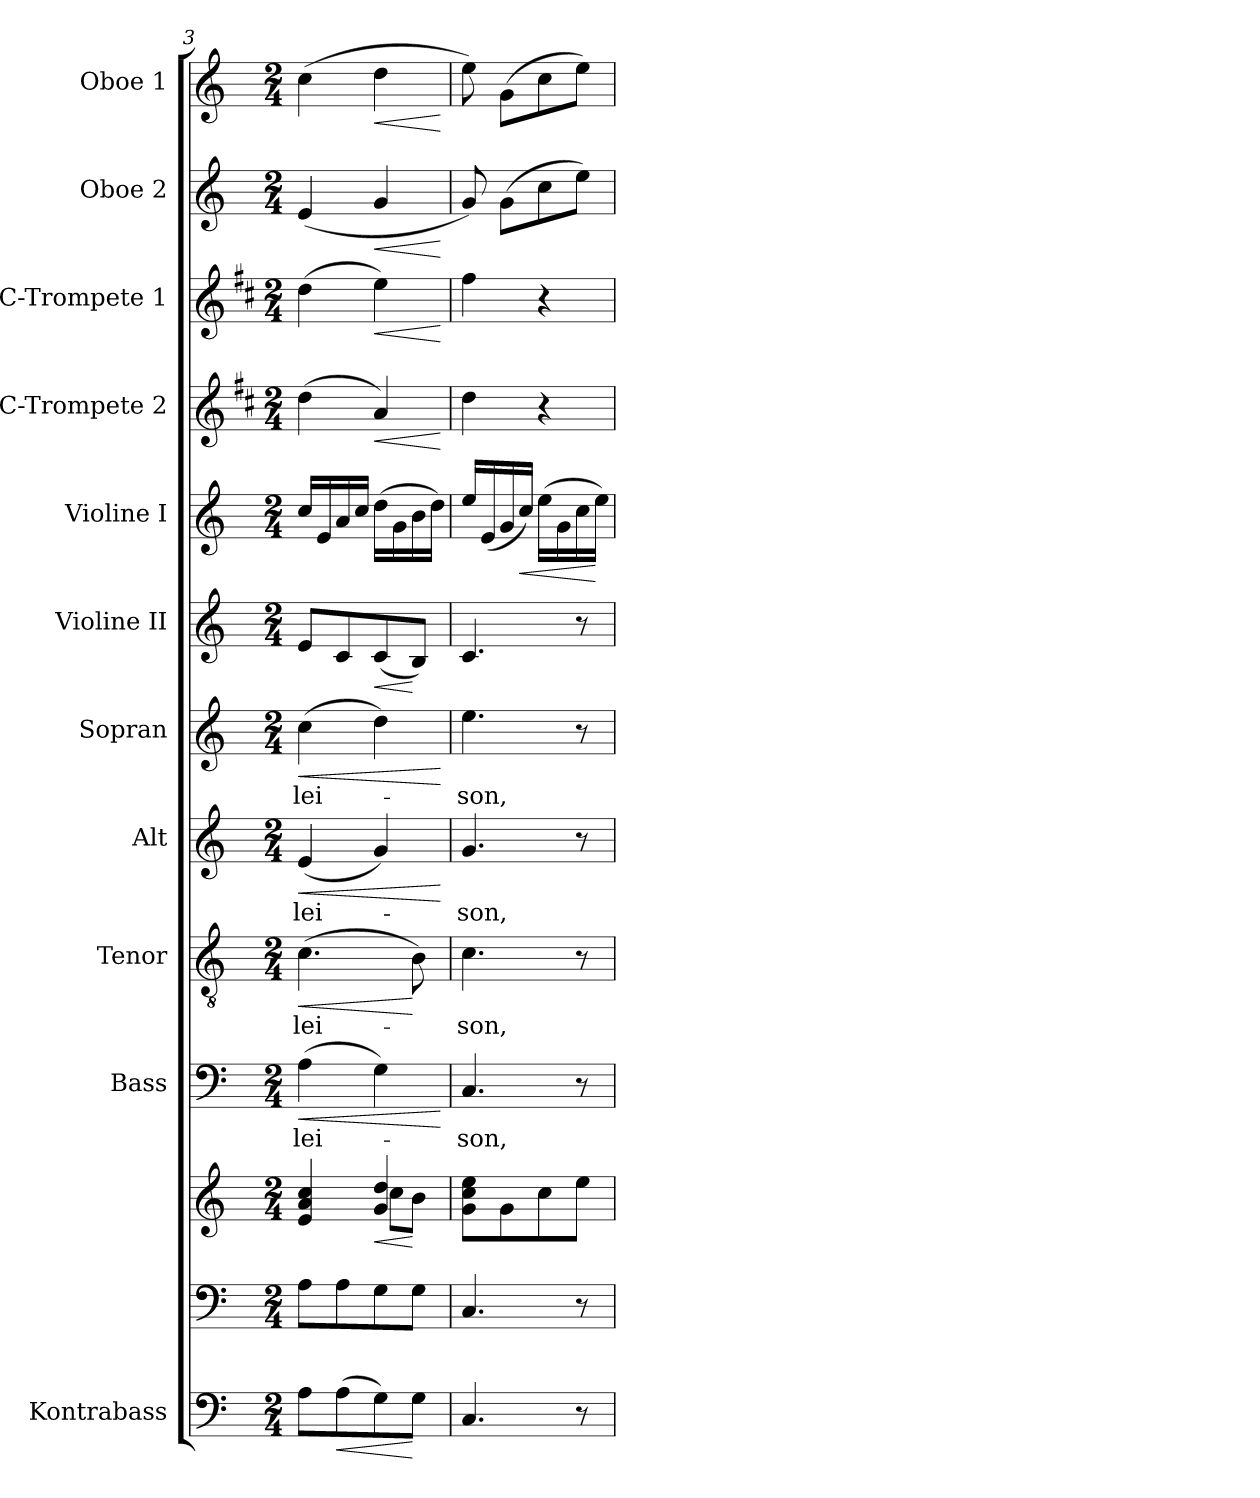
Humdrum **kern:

**kern	**dynam	**kern	**kern	**dynam	**kern	**text	**dynam	**kern	**text	**dynam	**kern	**text	**dynam	**kern	**text	**dynam	**kern	**dynam	**kern	**dynam	**kern	**dynam	**kern	**dynam	**kern	**dynam	**kern	**dynam
*part12	*part12	*part11	*part11	*part11	*part10	*part10	*part10	*part9	*part9	*part9	*part8	*part8	*part8	*part7	*part7	*part7	*part6	*part6	*part5	*part5	*part4	*part4	*part3	*part3	*part2	*part2	*part1	*part1
*staff13	*staff13	*staff12	*staff11	*staff11/12	*staff10	*staff10	*staff10	*staff9	*staff9	*staff9	*staff8	*staff8	*staff8	*staff7	*staff7	*staff7	*staff6	*staff6	*staff5	*staff5	*staff4	*staff4	*staff3	*staff3	*staff2	*staff2	*staff1	*staff1
*I"Kontrabass	*	*	*	*	*I"Bass	*	*	*I"Tenor	*	*	*I"Alt	*	*	*I"Sopran	*	*	*I"Violine II	*	*I"Violine I	*	*I"C-Trompete 2	*	*I"C-Trompete 1	*	*I"Oboe 2	*	*I"Oboe 1	*
*I'Kb.	*	*	*	*	*I'B.	*	*	*I'T.	*	*	*I'A.	*	*	*I'S.	*	*	*I'Vl. II	*	*I'Vl. I	*	*I'C Trp. 2	*	*I'C Trp. 1	*	*I'Ob. 2	*	*I'Ob. 1	*
*clefF4	*	*clefF4	*clefG2	*	*clefF4	*	*	*clefGv2	*	*	*clefG2	*	*	*clefG2	*	*	*clefG2	*	*clefG2	*	*clefG2	*	*clefG2	*	*clefG2	*	*clefG2	*
*ITrd7c12	*	*	*	*	*	*	*	*	*	*	*	*	*	*	*	*	*	*	*	*	*ITrd1c2	*	*ITrd1c2	*	*	*	*	*
*k[]	*	*k[]	*k[]	*	*k[]	*	*	*k[]	*	*	*k[]	*	*	*k[]	*	*	*k[]	*	*k[]	*	*k[]	*	*k[]	*	*k[]	*	*k[]	*
*C:	*	*C:	*C:	*	*C:	*	*	*C:	*	*	*C:	*	*	*C:	*	*	*C:	*	*C:	*	*C:	*	*C:	*	*C:	*	*C:	*
*M2/4	*	*M2/4	*M2/4	*	*M2/4	*	*	*M2/4	*	*	*M2/4	*	*	*M2/4	*	*	*M2/4	*	*M2/4	*	*M2/4	*	*M2/4	*	*M2/4	*	*M2/4	*
=3	=3	=3	=3	=3	=3	=3	=3	=3	=3	=3	=3	=3	=3	=3	=3	=3	=3	=3	=3	=3	=3	=3	=3	=3	=3	=3	=3	=3
*	*	*	*^	*	*	*	*	*	*	*	*	*	*	*	*	*	*	*	*	*	*	*	*	*	*	*	*	*
!	!	!	!	!	!	!	!LO:LY:b	!LO:HP:b	!	!LO:LY:b	!LO:HP:b	!	!LO:LY:b	!LO:HP:b	!	!LO:LY:b	!LO:HP:b	!	!	!	!	!	!	!	!	!	!	!	!
8AA\L	.	8A\L	4e/ 4a/ 4cc/	4ryy	.	(>4A\	-lei-	<	(>4.c\	-lei-	<	(<4e/	-lei-	<	(>4cc\	-lei-	<	8e/L	.	16cc/LL	.	(>4cc\	.	(>4cc\	.	(<4e/	.	(>4cc\	.
.	.	.	.	.	.	.	.	.	.	.	.	.	.	.	.	.	.	.	.	16e/	.	.	.	.	.	.	.	.	.
!	!LO:HP:b	!	!	!	!	!	!	!	!	!	!	!	!	!	!	!	!	!	!	!	!	!	!	!	!	!	!	!	!
(>8AA\	<	8A\	.	.	.	.	.	.	.	.	.	.	.	.	.	.	.	8c/	.	16a/	.	.	.	.	.	.	.	.	.
.	.	.	.	.	.	.	.	.	.	.	.	.	.	.	.	.	.	.	.	16cc/JJ	.	.	.	.	.	.	.	.	.
!	!	!	!	!	!LO:HP:b	!	!	!	!	!	!	!	!	!	!	!	!	!	!LO:HP:b	!	!	!	!LO:HP:b	!	!LO:HP:b	!	!LO:HP:b	!	!LO:HP:b
8GG\)	.	8G\	4g/ 4dd/	8cc\L	<	4G\)	.	.	.	.	.	4g/)	.	.	4dd\)	.	.	(<8c/	<	(>16dd\LL	.	4g/)	<	4dd\)	<	4g/	<	4dd\	<
.	.	.	.	.	.	.	.	.	.	.	.	.	.	.	.	.	.	.	.	16g\	.	.	.	.	.	.	.	.	.
8GG\J	[	8G\J	.	8b\J	[	.	.	.	8B\)	.	[	.	.	.	.	.	.	8B/J)	[	16b\	.	.	.	.	.	.	.	.	.
.	.	.	.	.	.	.	.	.	.	.	.	.	.	.	.	.	.	.	.	16dd\JJ)	.	.	.	.	.	.	.	.	.
*	*	*	*v	*v	*	*	*	*	*	*	*	*	*	*	*	*	*	*	*	*	*	*	*	*	*	*	*	*	*
.	.	.	.	.	.	.	[	.	.	.	.	.	[	.	.	[	.	.	.	.	.	[	.	[	.	[	.	[
=4	=4	=4	=4	=4	=4	=4	=4	=4	=4	=4	=4	=4	=4	=4	=4	=4	=4	=4	=4	=4	=4	=4	=4	=4	=4	=4	=4	=4
!	!	!	!	!	!	!LO:LY:b	!	!	!LO:LY:b	!	!	!LO:LY:b	!	!	!LO:LY:b	!	!	!	!	!	!	!	!	!	!	!	!	!
4.CC/	.	4.C/	8g\ 8cc\ 8ee\L	.	4.C/	-son,	.	4.c\	-son,	.	4.g/	-son,	.	4.ee\	-son,	.	4.c/	.	16ee/LL	.	4cc\	.	4ee\	.	8g/)	.	8ee\)	.
.	.	.	.	.	.	.	.	.	.	.	.	.	.	.	.	.	.	.	(<16e/	.	.	.	.	.	.	.	.	.
.	.	.	8g\	.	.	.	.	.	.	.	.	.	.	.	.	.	.	.	16g/	.	.	.	.	.	(>8g\L	.	(>8g\L	.
!	!	!	!	!	!	!	!	!	!	!	!	!	!	!	!	!	!	!	!	!LO:HP:b	!	!	!	!	!	!	!	!
.	.	.	.	.	.	.	.	.	.	.	.	.	.	.	.	.	.	.	16cc/JJ)	<	.	.	.	.	.	.	.	.
.	.	.	8cc\	.	.	.	.	.	.	.	.	.	.	.	.	.	.	.	(>16ee\LL	.	4r	.	4r	.	8cc\	.	8cc\	.
.	.	.	.	.	.	.	.	.	.	.	.	.	.	.	.	.	.	.	16g\	.	.	.	.	.	.	.	.	.
8r	.	8r	8ee\J	.	8r	.	.	8r	.	.	8r	.	.	8r	.	.	8r	.	16cc\	.	.	.	.	.	8ee\J)	.	8ee\J)	.
.	.	.	.	.	.	.	.	.	.	.	.	.	.	.	.	.	.	.	16ee\JJ)	[	.	.	.	.	.	.	.	.
=	=	=	=	=	=	=	=	=	=	=	=	=	=	=	=	=	=	=	=	=	=	=	=	=	=	=	=	=
*-	*-	*-	*-	*-	*-	*-	*-	*-	*-	*-	*-	*-	*-	*-	*-	*-	*-	*-	*-	*-	*-	*-	*-	*-	*-	*-	*-	*-
